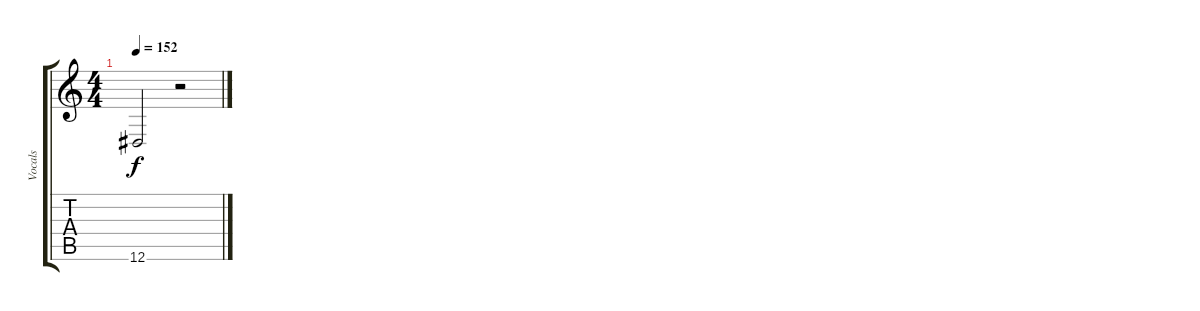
\track ("Vocals" "Vocals") {instrument sopranosax}
\staff {score tabs}
\tuning (Eb4 Bb3 Gb3 Db3 Ab2 Eb2) {hide}
\ts (4 4)
\tempo 152
\clef g2
\ks c
12.6.2{dy f} r.2
